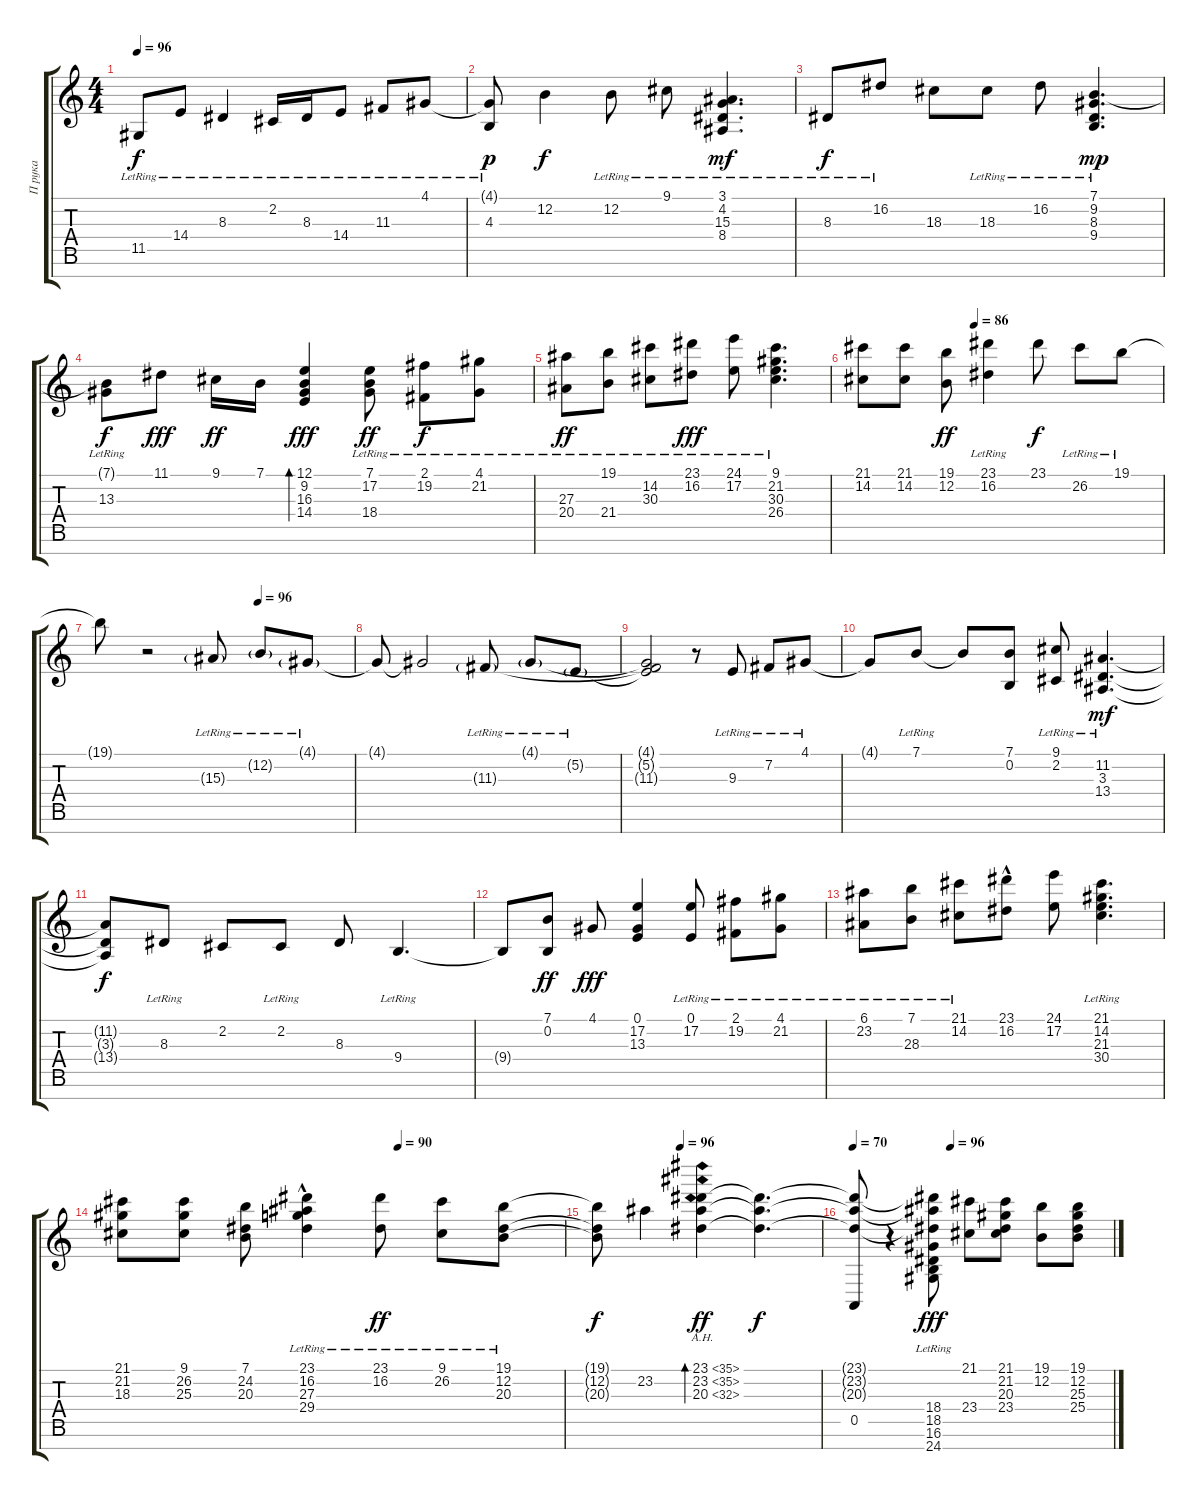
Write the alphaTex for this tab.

\track ("П рука" "П рука") {instrument acousticgrandpiano}
\staff {score tabs}
\tuning (E4 B3 G3 D3 A2 E2 B1) {hide}
\ts (4 4)
\tempo 96
\clef g2
\ks c
11.5{lr}.8{dy f} 14.4{lr}.8 8.3{lr}.4 2.2{lr}.16 8.3{lr}.16 14.4{lr}.8 11.3{lr}.8 4.1{lr}.8 |
(4.1{t} 4.3{lr}).8{dy p} 12.2.4{dy f} 12.2{lr}.8 9.1{lr}.8 (3.1 4.2 15.3{lr} 8.4).4{d dy mf} |
8.3{lr}.8{dy f} 16.2{lr}.8 18.3.8 18.3{lr}.8 16.2{lr}.8 (7.1 9.2{lr} 8.3{lr} 9.4{lr}).4{d dy mp} |
(7.1{t} 13.3{lr}).8{dy f} 11.1.8{dy fff} 9.1.16{dy ff} 7.1.16 (12.1 9.2 16.3 14.4).4{bd 240 dy fff} (7.1{lr} 17.2{lr} 18.4{lr}).8{dy ff} (2.1{lr} 19.2{lr}).8{dy f} (4.1{lr} 21.2{lr}).8 |
(27.3{lr} 20.4{lr}).8{dy ff} (19.1{lr} 21.4{lr}).8 (14.2 30.3{lr}).8 (23.1{lr} 16.2{lr}).8{dy fff} (24.1{lr} 17.2{lr}).8 (9.1{lr} 21.2{lr} 30.3{lr} 26.4{lr}).4{d} |
\tempo (86 0.375)
(21.1 14.2).8 (21.1 14.2).8 (19.1 12.2).8{dy ff} (23.1 16.2{lr}).4 23.1.8{dy f} 26.2{lr}.8 19.1{lr}.8 |
\tempo (96 0.625)
19.1{t}.8 r.2 15.3{g lr}.8 12.2{g lr}.8 4.1{g lr}.8 |
4.1{t}.8 4.1{t}.2 11.3{g lr}.8 4.1{g lr}.8 5.2{g lr}.8 |
(4.1{t} 5.2{t} 11.3{t}).2 r.8 9.3{lr}.8 7.2{lr}.8 4.1{lr}.8 |
4.1{t}.8 7.1{lr}.8 7.1{t}.8 (7.1 0.2).8 (9.1{lr} 2.2).8 (11.2{lr} 3.3 13.4{lr}).4{d dy mf} |
(11.2{t} 3.3{t} 13.4{t}).8{dy f} 8.3{lr}.8 2.2.8 2.2{lr}.8 8.3.8 9.4{lr}.4{d} |
9.4{t}.8 (7.1 0.2).8{dy ff} 4.1.8{dy fff} (0.1 17.2 13.3).4 (0.1{lr} 17.2{lr}).8 (2.1 19.2{lr}).8 (4.1 21.2{lr}).8 |
(6.1 23.2{lr}).8 (7.1{lr} 28.3{lr}).8 (21.1{lr} 14.2{lr}).8 (23.1{hac} 16.2{hac}).8 (24.1 17.2).8 (21.1 14.2{lr} 21.3 30.4{lr}).4{d} |
\tempo (90 0.625)
(21.1 21.2 18.3).8 (9.1 26.2 25.3).8 (7.1 24.2 20.3).8 (23.1{hac} 16.2{hac lr} 27.3{hac lr} 29.4).4 (23.1{lr} 16.2).8{dy ff} (9.1 26.2{lr}).8 (19.1 12.2{lr} 20.3{lr}).8 |
\tempo (96 0.375)
(19.1{t} 12.2{t} 20.3{t}).8{dy f} 23.2.4 (23.1{ah 12} 23.2{ah 12} 20.3{ah 12}).4{bd 480 dy ff} (23.1{t} 23.2{t} 20.3{t}).4{d dy f} |
\tempo 70
\tempo (96 0.375)
(23.1{t} 23.2{t} 20.3{t} 0.5).8 r.4 (23.1{t} 23.2{t} 20.3{t} 18.4 18.5{lr} 16.6{lr} 24.7{lr}).8{dy fff volume 15} (21.1 23.4).8 (21.1 21.2 20.3 23.4).8 (19.1 12.2).8 (19.1 12.2 25.3 25.4).8
